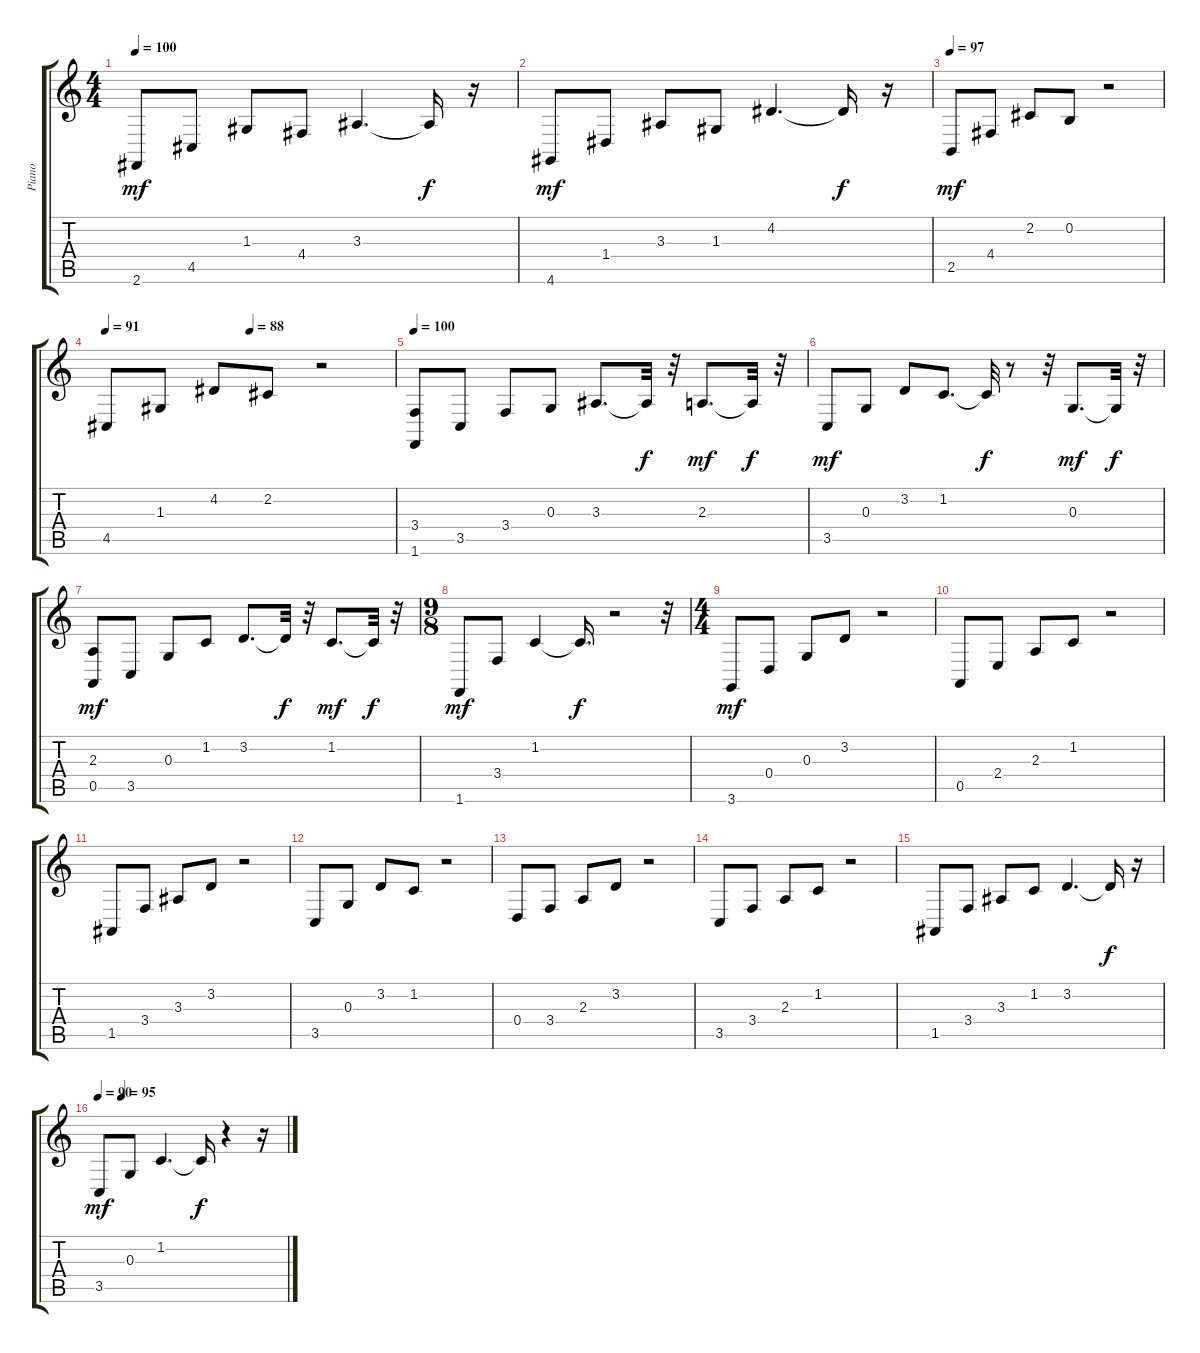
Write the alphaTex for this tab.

\track ("Piano" "Piano") {instrument acousticgrandpiano}
\staff {score tabs}
\tuning (E4 B3 G3 D3 A2 E2) {hide}
\ts (4 4)
\tempo 100
\clef g2
\ks c
2.6.8{dy mf} 4.5.8 1.3.8 4.4.8 3.3.4{d} 3.3{t}.16{dy f} r.16 |
4.6.8{dy mf} 1.4.8 3.3.8 1.3.8 4.2.4{d} 4.2{t}.16{dy f} r.16 |
\tempo 97
2.5.8{dy mf} 4.4.8 2.2.8 0.2.8 r.2 |
\tempo 91
\tempo (88 0.5)
4.5.8 1.3.8 4.2.8 2.2.8 r.2 |
\tempo 100
(3.4 1.6).8 3.5.8 3.4.8 0.3.8 3.3.8{d} 3.3{t}.32{dy f} r.32 2.3.8{d dy mf} 2.3{t}.32{dy f} r.32 |
3.5.8{dy mf} 0.3.8 3.2.8 1.2.8{d} 1.2{t}.32{dy f} r.8 r.32 0.3.8{d dy mf} 0.3{t}.32{dy f} r.32 |
(2.3 0.5).8{dy mf} 3.5.8 0.3.8 1.2.8 3.2.8{d} 3.2{t}.32{dy f} r.32 1.2.8{d dy mf} 1.2{t}.32{dy f} r.32 |
\ts (9 8)
1.6.8{dy mf} 3.4.8 1.2.4 1.2{t}.16{d dy f} r.2 r.32 |
\ts (4 4)
3.6.8{dy mf volume 9} 0.4.8 0.3.8 3.2.8 r.2 |
0.5.8 2.4.8 2.3.8 1.2.8 r.2 |
1.5.8 3.4.8 3.3.8 3.2.8 r.2 |
3.5.8 0.3.8 3.2.8 1.2.8 r.2 |
0.4.8 3.4.8 2.3.8 3.2.8 r.2 |
3.5.8 3.4.8 2.3.8 1.2.8 r.2 |
1.5.8 3.4.8 3.3.8 1.2.8 3.2.4{d} 3.2{t}.16{dy f} r.16 |
\tempo 90
\tempo (95 0.125)
3.5.8{dy mf} 0.3.8 1.2.4{d} 1.2{t}.16{dy f} r.4 r.16
